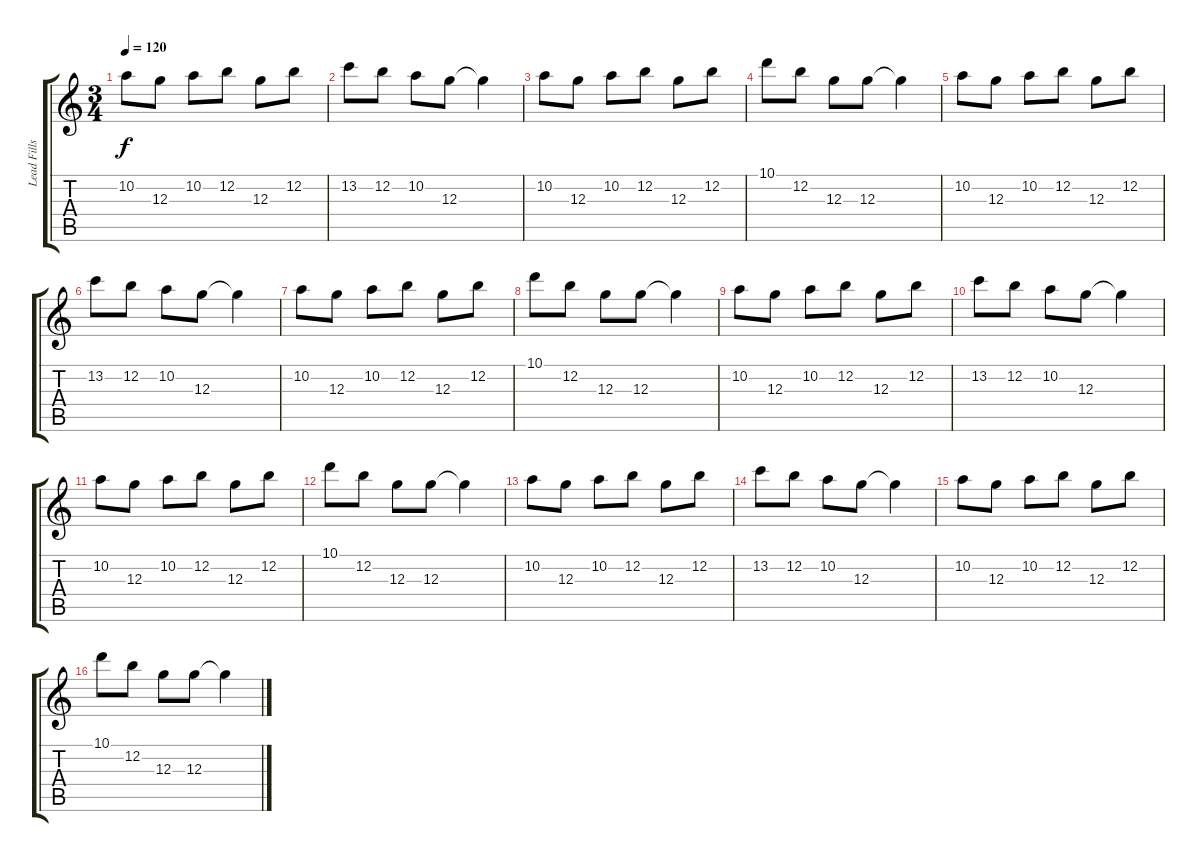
\track ("Lead Fills" "Lead Fills") {instrument distortionguitar}
\staff {score tabs}
\tuning (E4 B3 G3 D3 A2 E2) {hide}
\ts (3 4)
\tempo 120
\clef g2
\ks c
10.2.8{dy f volume 12} 12.3.8 10.2.8 12.2.8 12.3.8 12.2.8 |
13.2.8 12.2.8 10.2.8 12.3.8 12.3{t}.4 |
10.2.8 12.3.8 10.2.8 12.2.8 12.3.8 12.2.8 |
10.1.8 12.2.8 12.3.8 12.3.8 12.3{t}.4 |
10.2.8 12.3.8 10.2.8 12.2.8 12.3.8 12.2.8 |
13.2.8 12.2.8 10.2.8 12.3.8 12.3{t}.4 |
10.2.8 12.3.8 10.2.8 12.2.8 12.3.8 12.2.8 |
10.1.8 12.2.8 12.3.8 12.3.8 12.3{t}.4 |
10.2.8 12.3.8 10.2.8 12.2.8 12.3.8 12.2.8 |
13.2.8 12.2.8 10.2.8 12.3.8 12.3{t}.4 |
10.2.8 12.3.8 10.2.8 12.2.8 12.3.8 12.2.8 |
10.1.8 12.2.8 12.3.8 12.3.8 12.3{t}.4 |
10.2.8 12.3.8 10.2.8 12.2.8 12.3.8 12.2.8 |
13.2.8 12.2.8 10.2.8 12.3.8 12.3{t}.4 |
10.2.8 12.3.8 10.2.8 12.2.8 12.3.8 12.2.8 |
10.1.8 12.2.8 12.3.8 12.3.8 12.3{t}.4
